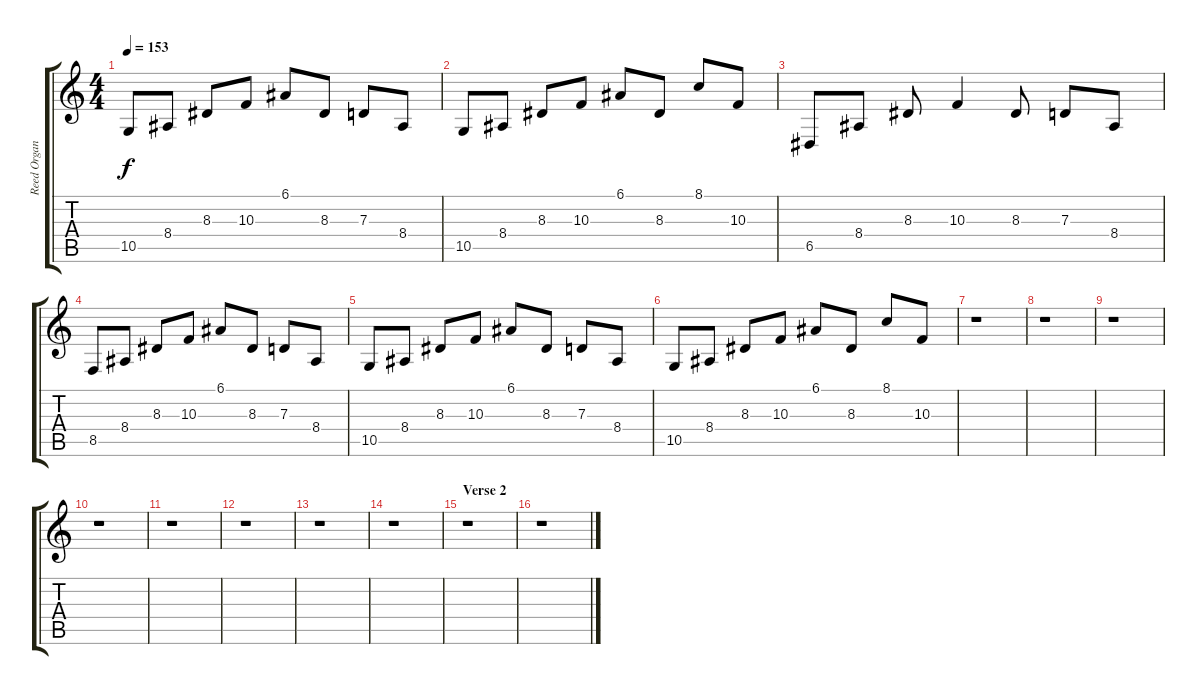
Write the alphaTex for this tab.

\track ("Reed Organ" "Reed Organ") {instrument reedorgan}
\staff {score tabs}
\tuning (E4 B3 G3 D3 A2 D2) {hide}
\ts (4 4)
\tempo 153
\clef g2
\ks c
10.5.8{dy f} 8.4.8 8.3.8 10.3.8 6.1.8 8.3.8 7.3.8 8.4.8 |
10.5.8 8.4.8 8.3.8 10.3.8 6.1.8 8.3.8 8.1.8 10.3.8 |
6.5.8 8.4.8 8.3.8 10.3.4 8.3.8 7.3.8 8.4.8 |
8.5.8 8.4.8 8.3.8 10.3.8 6.1.8 8.3.8 7.3.8 8.4.8 |
10.5.8 8.4.8 8.3.8 10.3.8 6.1.8 8.3.8 7.3.8 8.4.8 |
10.5.8 8.4.8 8.3.8 10.3.8 6.1.8 8.3.8 8.1.8 10.3.8 |
r.1 |
r.1 |
r.1 |
r.1 |
r.1 |
r.1 |
r.1 |
r.1 |
\section ("" "Verse 2")
r.1 |
r.1
